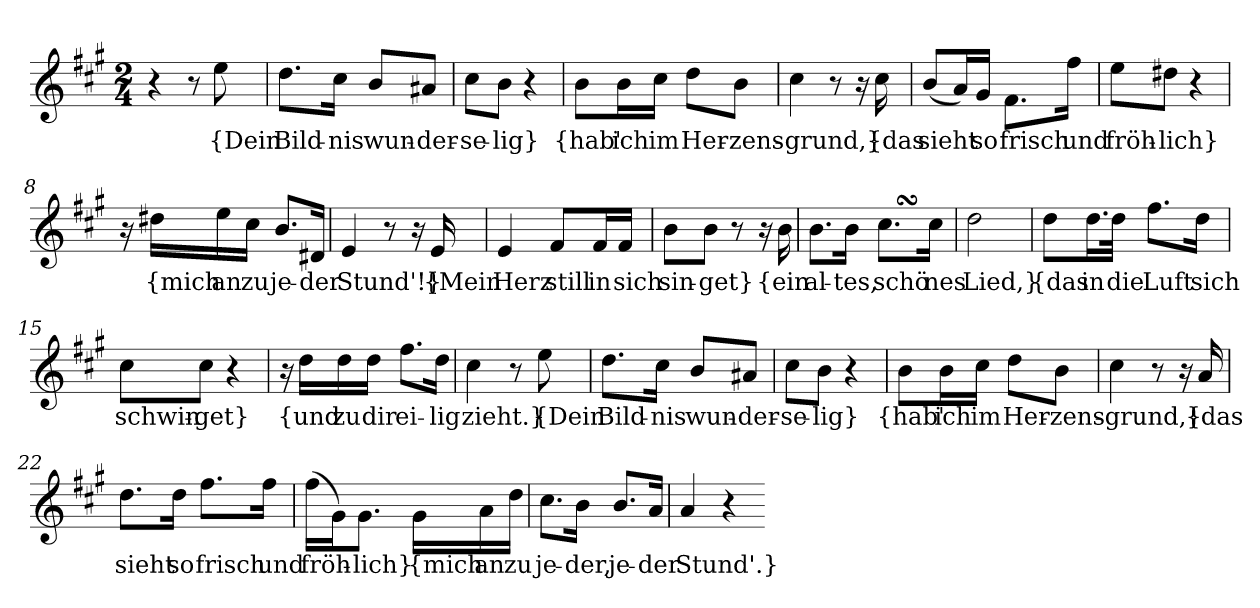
**kern	**text
*part1	*part1
*staff1	*staff1
*clefG2	*
*k[f#c#g#]	*
*M2/4	*
=1	=1
4r	.
8r	.
8ee	{Dein
=2	=2
8.dd\L	Bild-
16cc#\Jk	-nis
8b/L	wun-
8a#X/J	-der-
=3	=3
8cc#\L	-se-
8b\J	-lig}
4r	.
=4	=4
8b\L	{hab'
16b\L	ich
16cc#\JJ	im
8dd\L	Her-
8b\J	-zens-
=5	=5
4cc#	-grund,}
8r	.
16r	.
16cc#	{das
=6	=6
(8b/L	sieht
16a/L)	.
16g#/JJ	so
8.f#\L	frisch
16ff#\Jk	und
=7	=7
8ee\L	fröh-
8dd#X\J	-lich}
4r	.
=8	=8
16r	.
16dd#X\LL	{mich
16ee\	an
16cc#\JJ	zu
8.b/L	je-
16d#X/Jk	-der
=9	=9
4e	Stund'!}
8r	.
16r	.
16e	{Mein
=10	=10
4e	Herz
8f#/L	still
16f#/L	in
16f#/JJ	sich
=11	=11
8b\L	sin-
8b\J	-get}
8r	.
16r	.
16b	{ein
=12	=12
8.b\L	al-
16b\Jk	-tes,
8.cc#SsS\L	schö
16cc#\Jk	-nes
=13	=13
2dd	Lied,}
=14	=14
8dd\L	{das
16.dd\L	in
32dd\JJk	die
8.ff#\L	Luft
16dd\Jk	sich
=15	=15
8cc#\L	schwin-
8cc#\J	-get}
4r	.
=16	=16
16r	.
16dd\LL	{und
16dd\	zu
16dd\JJ	dir
8.ff#\L	ei-
16dd\Jk	-lig
=17	=17
4cc#	zieht.}
8r	.
8ee	{Dein
=18	=18
8.dd\L	Bild-
16cc#\Jk	-nis
8b/L	wun-
8a#X/J	-der-
=19	=19
8cc#\L	-se-
8b\J	-lig}
4r	.
=20	=20
8b\L	{hab'
16b\L	ich
16cc#\JJ	im
8dd\L	Her-
8b\J	-zens-
=21	=21
4cc#	-grund,}
8r	.
16r	.
16a	{das
=22	=22
8.dd\L	sieht
16dd\Jk	so
8.ff#\L	frisch
16ff#\Jk	und
=23	=23
(16ff#\LL	fröh-
16g#\J)	.
8.g#\J	-lich}
16g#\LL	{mich
16a\	an
16dd\JJ	zu
=24	=24
8.cc#\L	je-
16b\Jk	-der,
8.b/L	je-
16a/Jk	-der
=25	=25
4a	Stund'.}
4r	.
=-	=-
*-	*-
